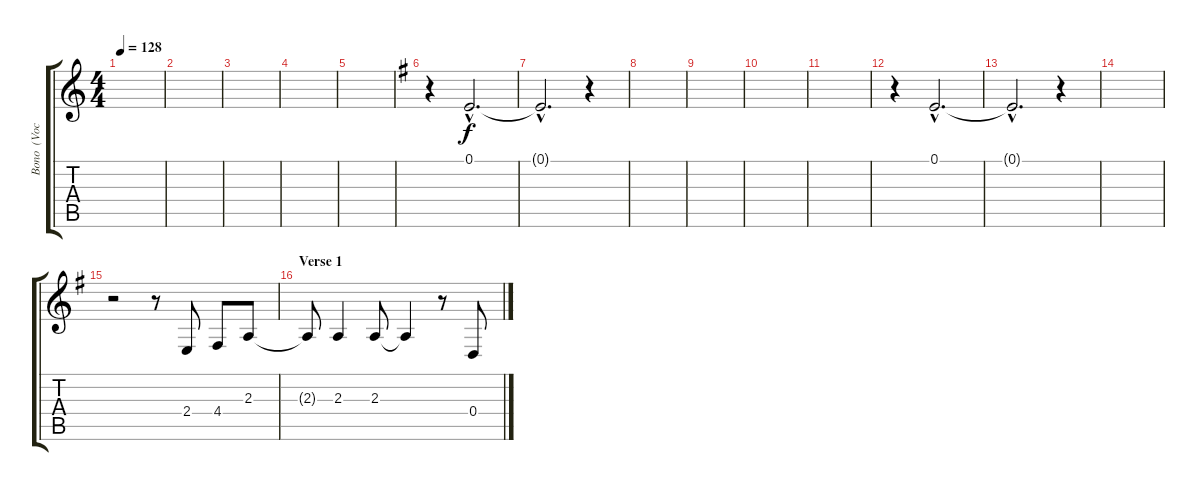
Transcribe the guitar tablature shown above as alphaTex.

\track ("Bono  (Vocal)" "Bono  (Voc") {instrument lead2sawtooth}
\staff {score tabs}
\tuning (E4 B3 G3 D3 A2 E2) {hide}
\ts (4 4)
\tempo 128
\clef g2
\ks c
|
|
|
|
|
\ks g
r.4{volume 16 instrument choiraahs} 0.1{hac}.2{d} |
0.1{hac t}.2{d volume 0} r.4 |
|
|
|
|
r.4{volume 16} 0.1{hac}.2{d} |
0.1{hac t}.2{d volume 0} r.4 |
|
r.2{volume 16 instrument lead2sawtooth} r.8 2.4.8 4.4.8 2.3.8 |
\section ("" "Verse 1")
2.3{t}.8 2.3.4 2.3.8 2.3{t}.4 r.8 0.4.8
